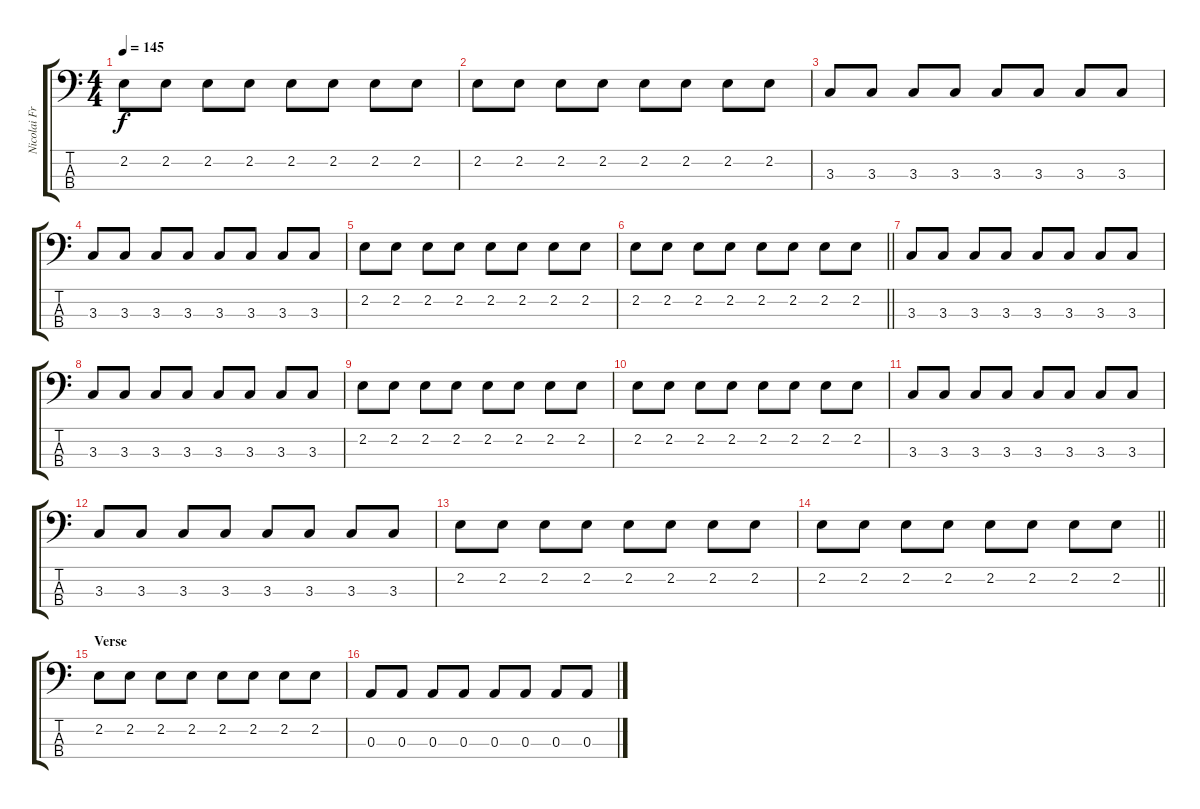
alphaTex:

\track ("Nicolai Fraiture" "Nicolai Fr") {instrument electricbasspick}
\staff {score tabs}
\tuning (G2 D2 A1 E1) {hide}
\ts (4 4)
\tempo 145
\clef f4
\ks c
2.2.8{dy f} 2.2.8 2.2.8 2.2.8 2.2.8 2.2.8 2.2.8 2.2.8 |
2.2.8 2.2.8 2.2.8 2.2.8 2.2.8 2.2.8 2.2.8 2.2.8 |
3.3.8 3.3.8 3.3.8 3.3.8 3.3.8 3.3.8 3.3.8 3.3.8 |
3.3.8 3.3.8 3.3.8 3.3.8 3.3.8 3.3.8 3.3.8 3.3.8 |
2.2.8 2.2.8 2.2.8 2.2.8 2.2.8 2.2.8 2.2.8 2.2.8 |
\barLineRight lightlight
2.2.8 2.2.8 2.2.8 2.2.8 2.2.8 2.2.8 2.2.8 2.2.8 |
3.3.8 3.3.8 3.3.8 3.3.8 3.3.8 3.3.8 3.3.8 3.3.8 |
3.3.8 3.3.8 3.3.8 3.3.8 3.3.8 3.3.8 3.3.8 3.3.8 |
2.2.8 2.2.8 2.2.8 2.2.8 2.2.8 2.2.8 2.2.8 2.2.8 |
2.2.8 2.2.8 2.2.8 2.2.8 2.2.8 2.2.8 2.2.8 2.2.8 |
3.3.8 3.3.8 3.3.8 3.3.8 3.3.8 3.3.8 3.3.8 3.3.8 |
3.3.8 3.3.8 3.3.8 3.3.8 3.3.8 3.3.8 3.3.8 3.3.8 |
2.2.8 2.2.8 2.2.8 2.2.8 2.2.8 2.2.8 2.2.8 2.2.8 |
\barLineRight lightlight
2.2.8 2.2.8 2.2.8 2.2.8 2.2.8 2.2.8 2.2.8 2.2.8 |
\section ("" "Verse")
2.2.8 2.2.8 2.2.8 2.2.8 2.2.8 2.2.8 2.2.8 2.2.8 |
0.3.8 0.3.8 0.3.8 0.3.8 0.3.8 0.3.8 0.3.8 0.3.8
